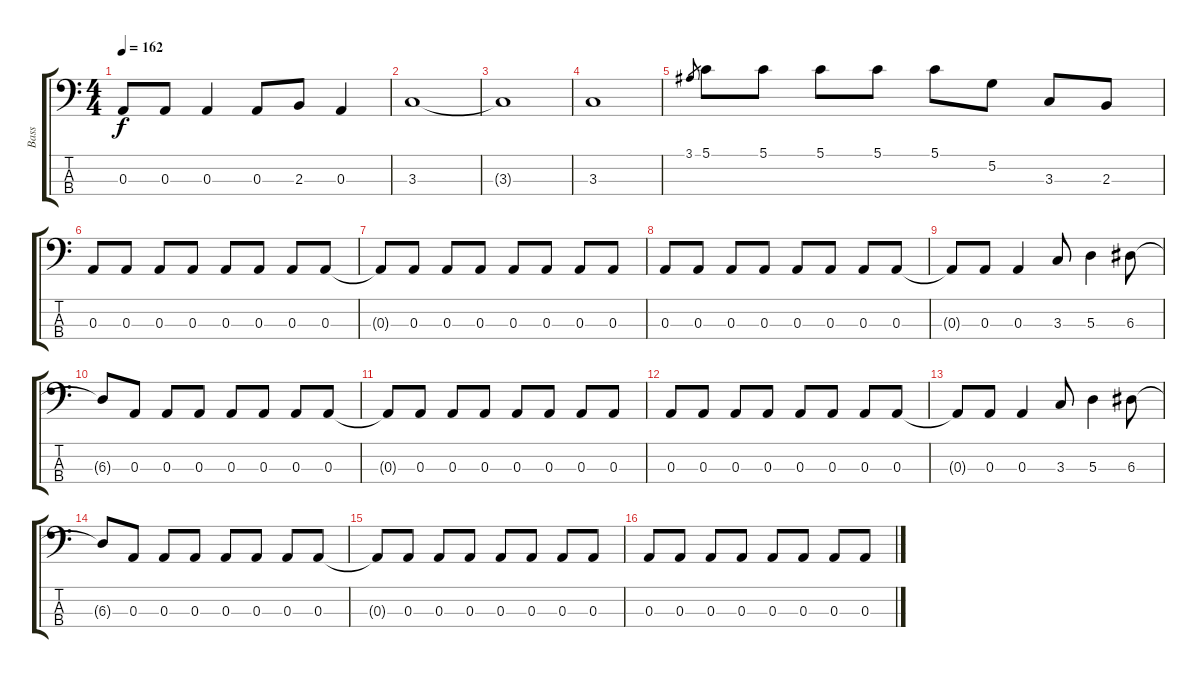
\track ("Bass" "Bass") {instrument electricbasspick}
\staff {score tabs}
\tuning (G2 D2 A1 E1) {hide}
\ts (4 4)
\tempo 162
\clef f4
\ks c
0.3{t}.8{dy f} 0.3.8 0.3.4 0.3.8 2.3.8 0.3.4 |
3.3.1 |
3.3{t}.1 |
3.3.1 |
3.1.8{gr} 5.1.8 5.1.8 5.1.8 5.1.8 5.1.8 5.2.8 3.3.8 2.3.8 |
0.3.8 0.3.8 0.3.8 0.3.8 0.3.8 0.3.8 0.3.8 0.3.8 |
0.3{t}.8 0.3.8 0.3.8 0.3.8 0.3.8 0.3.8 0.3.8 0.3.8 |
0.3.8 0.3.8 0.3.8 0.3.8 0.3.8 0.3.8 0.3.8 0.3.8 |
0.3{t}.8 0.3.8 0.3.4 3.3.8 5.3.4 6.3.8 |
6.3{t}.8 0.3.8 0.3.8 0.3.8 0.3.8 0.3.8 0.3.8 0.3.8 |
0.3{t}.8 0.3.8 0.3.8 0.3.8 0.3.8 0.3.8 0.3.8 0.3.8 |
0.3.8 0.3.8 0.3.8 0.3.8 0.3.8 0.3.8 0.3.8 0.3.8 |
0.3{t}.8 0.3.8 0.3.4 3.3.8 5.3.4 6.3.8 |
6.3{t}.8 0.3.8 0.3.8 0.3.8 0.3.8 0.3.8 0.3.8 0.3.8 |
0.3{t}.8 0.3.8 0.3.8 0.3.8 0.3.8 0.3.8 0.3.8 0.3.8 |
0.3.8 0.3.8 0.3.8 0.3.8 0.3.8 0.3.8 0.3.8 0.3.8
